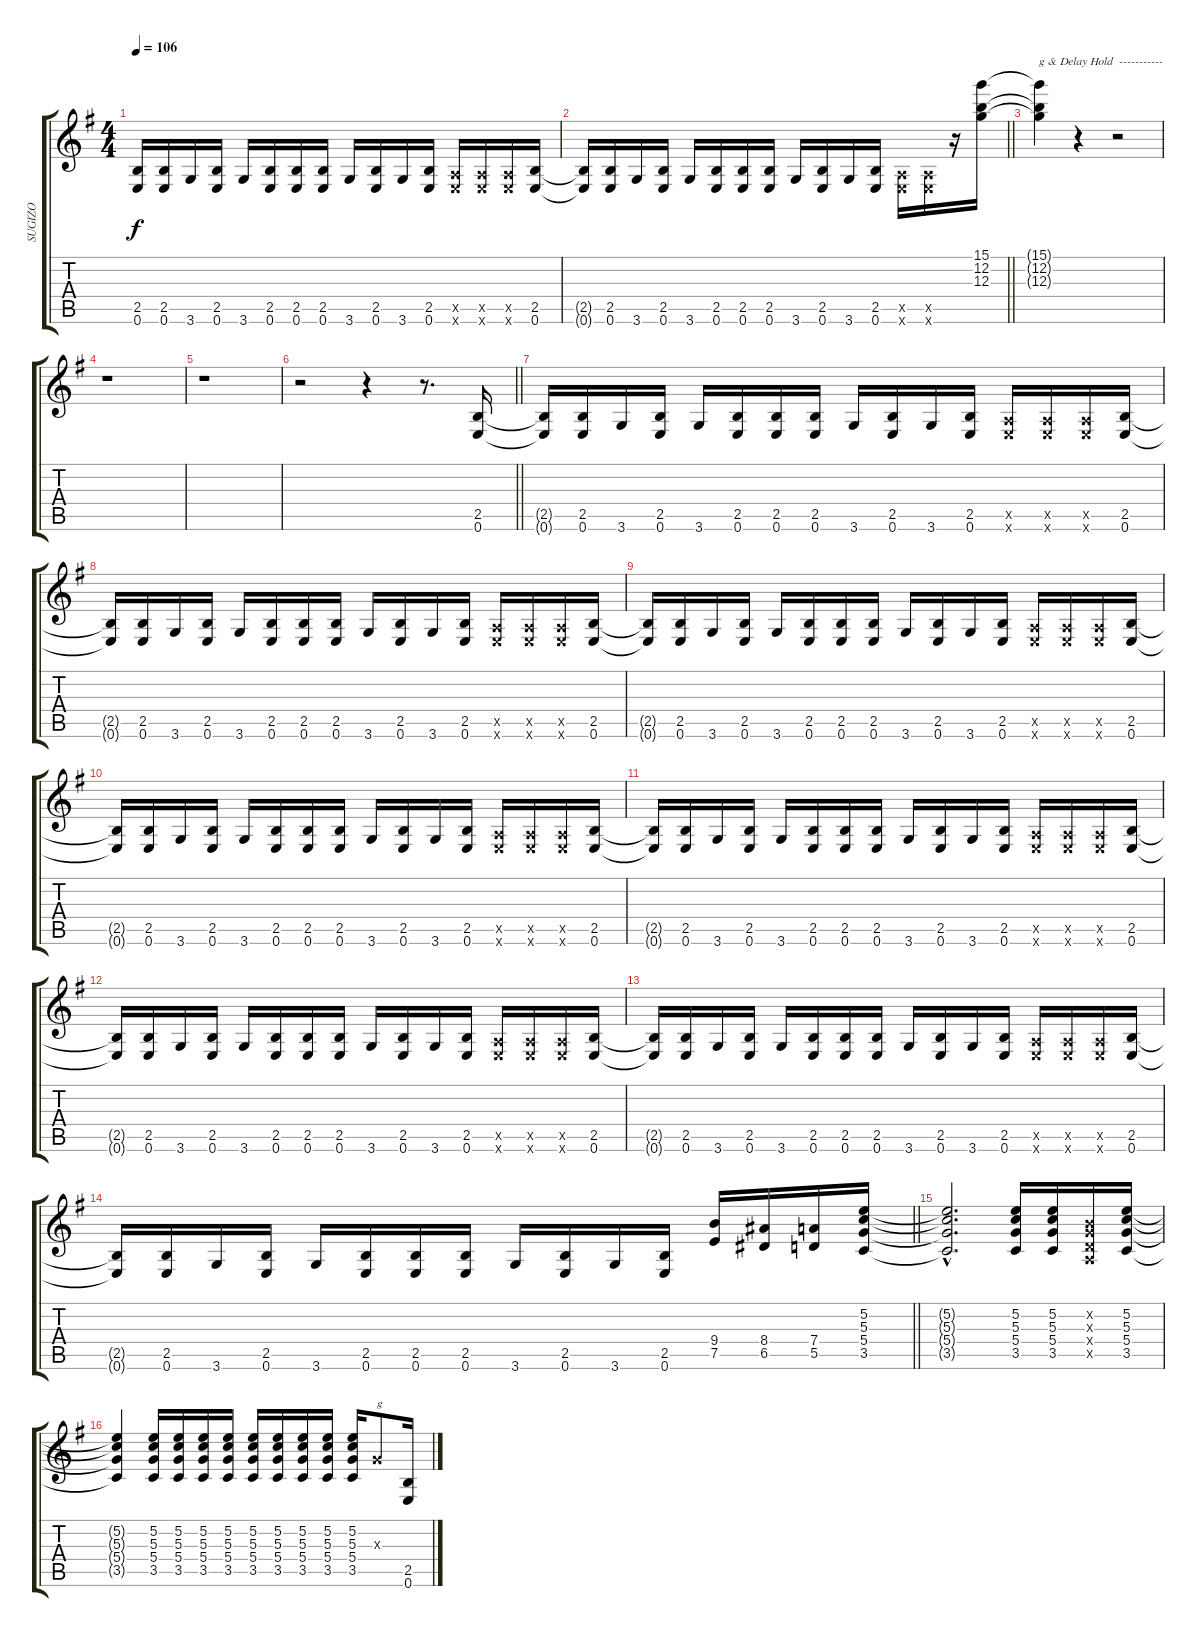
\track ("SUGIZO" "SUGIZO") {instrument distortionguitar}
\staff {score tabs}
\tuning (E4 B3 G3 D3 A2 E2) {hide}
\ts (4 4)
\tempo 106
\clef g2
\ks g
(2.5{t} 0.6{t}).16{dy f} (2.5 0.6).16 3.6.16 (2.5 0.6).16 3.6.16 (2.5 0.6).16 (2.5 0.6).16 (2.5 0.6).16 3.6.16 (2.5 0.6).16 3.6.16 (2.5 0.6).16 (0.5{x} 0.6{x}).16 (0.5{x} 0.6{x}).16 (0.5{x} 0.6{x}).16 (2.5 0.6).16 |
\barLineRight lightlight
(2.5{t} 0.6{t}).16 (2.5 0.6).16 3.6.16 (2.5 0.6).16 3.6.16 (2.5 0.6).16 (2.5 0.6).16 (2.5 0.6).16 3.6.16 (2.5 0.6).16 3.6.16 (2.5 0.6).16 (0.5{x} 0.6{x}).16 (0.5{x} 0.6{x}).16 r.16 (15.1 12.2 12.3).16 |
(15.1{t} 12.2{t} 12.3{t}).4{txt "g & Delay Hold  -----------"} r.4 r.2 |
r.1 |
r.1 |
\barLineRight lightlight
r.2 r.4 r.8{d} (2.5 0.6).16 |
(2.5{t} 0.6{t}).16 (2.5 0.6).16 3.6.16 (2.5 0.6).16 3.6.16 (2.5 0.6).16 (2.5 0.6).16 (2.5 0.6).16 3.6.16 (2.5 0.6).16 3.6.16 (2.5 0.6).16 (0.5{x} 0.6{x}).16 (0.5{x} 0.6{x}).16 (0.5{x} 0.6{x}).16 (2.5 0.6).16 |
(2.5{t} 0.6{t}).16 (2.5 0.6).16 3.6.16 (2.5 0.6).16 3.6.16 (2.5 0.6).16 (2.5 0.6).16 (2.5 0.6).16 3.6.16 (2.5 0.6).16 3.6.16 (2.5 0.6).16 (0.5{x} 0.6{x}).16 (0.5{x} 0.6{x}).16 (0.5{x} 0.6{x}).16 (2.5 0.6).16 |
(2.5{t} 0.6{t}).16 (2.5 0.6).16 3.6.16 (2.5 0.6).16 3.6.16 (2.5 0.6).16 (2.5 0.6).16 (2.5 0.6).16 3.6.16 (2.5 0.6).16 3.6.16 (2.5 0.6).16 (0.5{x} 0.6{x}).16 (0.5{x} 0.6{x}).16 (0.5{x} 0.6{x}).16 (2.5 0.6).16 |
(2.5{t} 0.6{t}).16 (2.5 0.6).16 3.6.16 (2.5 0.6).16 3.6.16 (2.5 0.6).16 (2.5 0.6).16 (2.5 0.6).16 3.6.16 (2.5 0.6).16 3.6.16 (2.5 0.6).16 (0.5{x} 0.6{x}).16 (0.5{x} 0.6{x}).16 (0.5{x} 0.6{x}).16 (2.5 0.6).16 |
(2.5{t} 0.6{t}).16 (2.5 0.6).16 3.6.16 (2.5 0.6).16 3.6.16 (2.5 0.6).16 (2.5 0.6).16 (2.5 0.6).16 3.6.16 (2.5 0.6).16 3.6.16 (2.5 0.6).16 (0.5{x} 0.6{x}).16 (0.5{x} 0.6{x}).16 (0.5{x} 0.6{x}).16 (2.5 0.6).16 |
(2.5{t} 0.6{t}).16 (2.5 0.6).16 3.6.16 (2.5 0.6).16 3.6.16 (2.5 0.6).16 (2.5 0.6).16 (2.5 0.6).16 3.6.16 (2.5 0.6).16 3.6.16 (2.5 0.6).16 (0.5{x} 0.6{x}).16 (0.5{x} 0.6{x}).16 (0.5{x} 0.6{x}).16 (2.5 0.6).16 |
(2.5{t} 0.6{t}).16 (2.5 0.6).16 3.6.16 (2.5 0.6).16 3.6.16 (2.5 0.6).16 (2.5 0.6).16 (2.5 0.6).16 3.6.16 (2.5 0.6).16 3.6.16 (2.5 0.6).16 (0.5{x} 0.6{x}).16 (0.5{x} 0.6{x}).16 (0.5{x} 0.6{x}).16 (2.5 0.6).16 |
\barLineRight lightlight
(2.5{t} 0.6{t}).16 (2.5 0.6).16 3.6.16 (2.5 0.6).16 3.6.16 (2.5 0.6).16 (2.5 0.6).16 (2.5 0.6).16 3.6.16 (2.5 0.6).16 3.6.16 (2.5 0.6).16 (9.4 7.5).16 (8.4 6.5).16 (7.4 5.5).16 (5.2 5.3 5.4 3.5).16 |
(5.2{hac t} 5.3{hac t} 5.4{hac t} 3.5{hac t}).2{d} (5.2 5.3 5.4 3.5).16 (5.2 5.3 5.4 3.5).16 (0.2{x} 0.3{x} 0.4{x} 0.5{x}).16 (5.2 5.3 5.4 3.5).16 |
(5.2{t} 5.3{t} 5.4{t} 3.5{t}).4 (5.2 5.3 5.4 3.5).16 (5.2 5.3 5.4 3.5).16 (5.2 5.3 5.4 3.5).16 (5.2 5.3 5.4 3.5).16 (5.2 5.3 5.4 3.5).16 (5.2 5.3 5.4 3.5).16 (5.2 5.3 5.4 3.5).16 (5.2 5.3 5.4 3.5).16 (5.2 5.3 5.4 3.5).16 0.3{x}.8{txt "g"} (2.5 0.6).16
